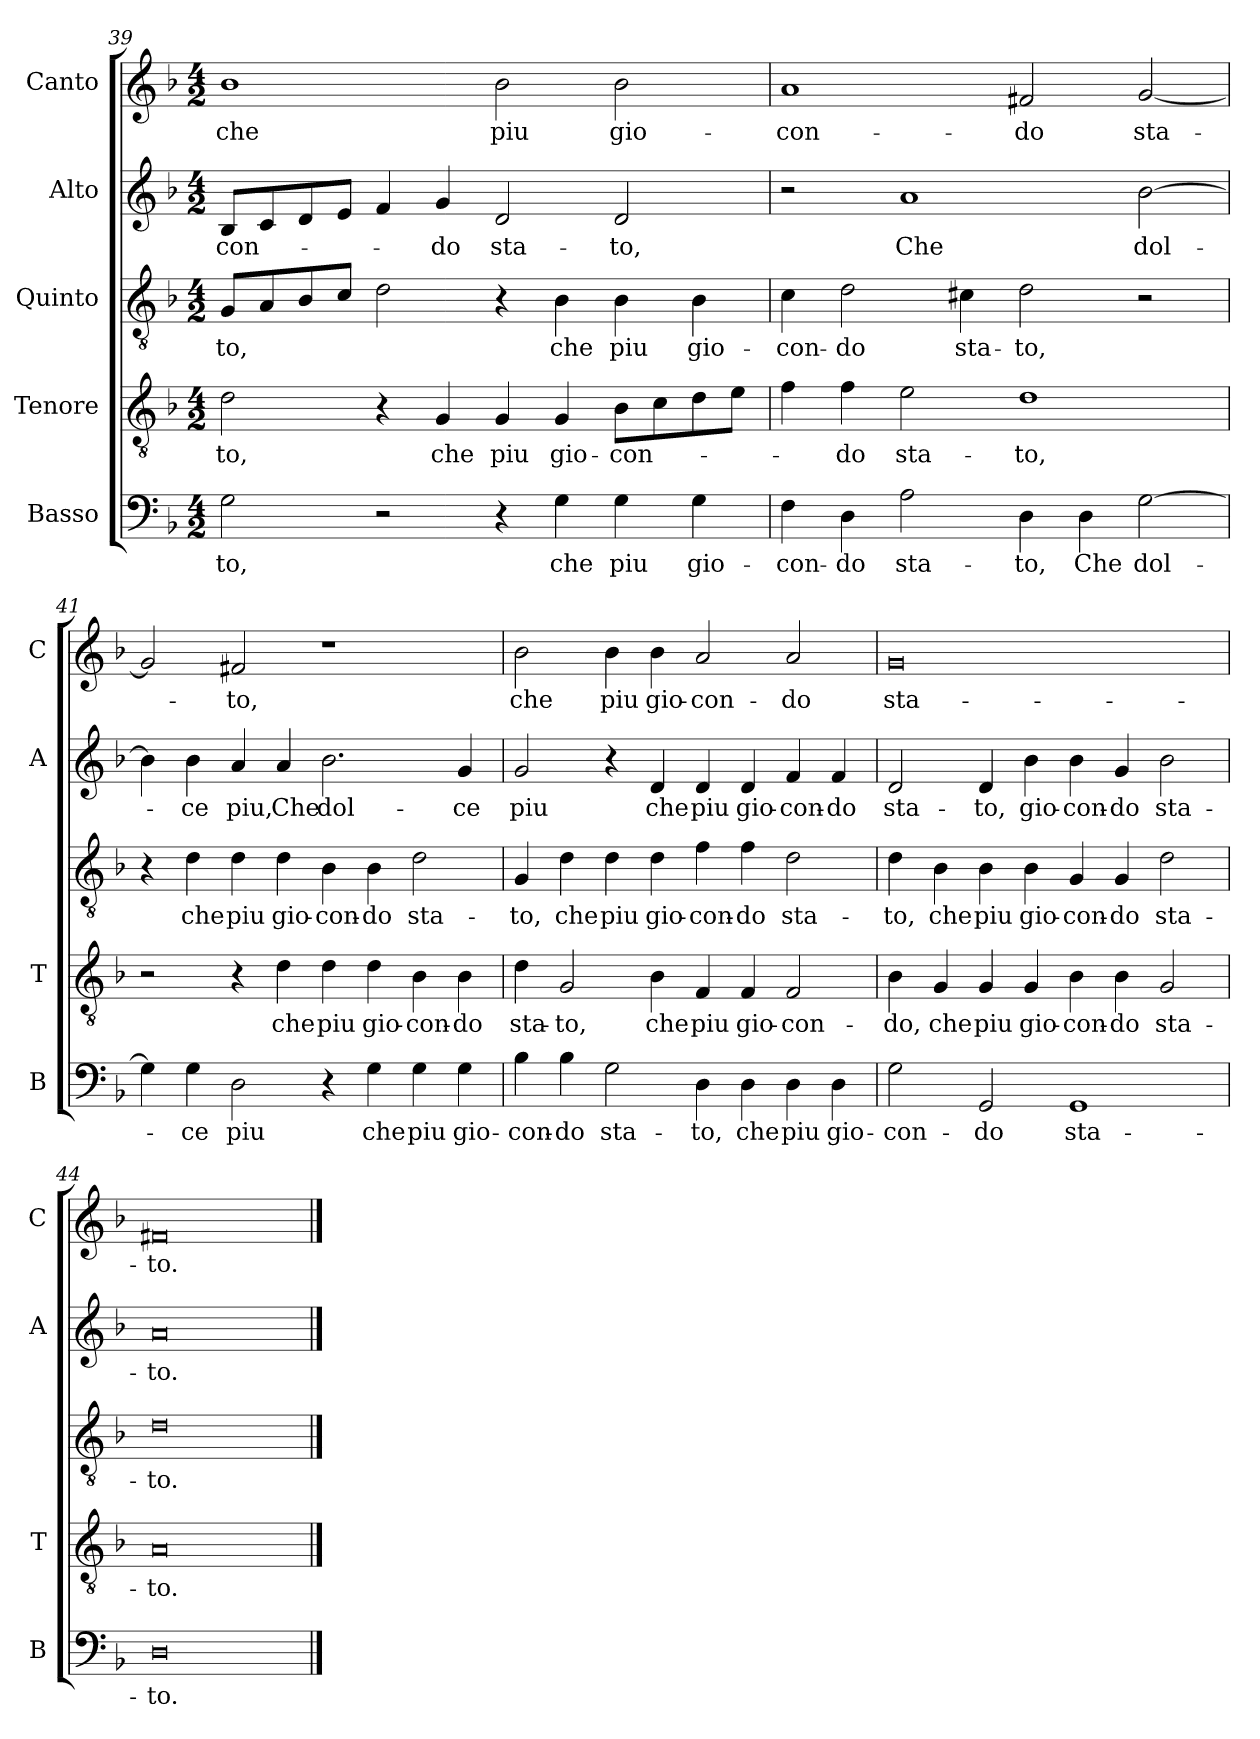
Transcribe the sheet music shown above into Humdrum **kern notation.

**kern	**text	**kern	**text	**kern	**text	**kern	**text	**kern	**text
*part5	*part5	*part4	*part4	*part3	*part3	*part2	*part2	*part1	*part1
*staff5	*staff5	*staff4	*staff4	*staff3	*staff3	*staff2	*staff2	*staff1	*staff1
*I"Basso	*	*I"Tenore	*	*I"Quinto	*	*I"Alto	*	*I"Canto	*
*I'B	*	*I'T	*	*	*	*I'A	*	*I'C	*
*clefF4	*	*clefGv2	*	*clefGv2	*	*clefG2	*	*clefG2	*
*k[b-]	*	*k[b-]	*	*k[b-]	*	*k[b-]	*	*k[b-]	*
*F:	*	*F:	*	*F:	*	*F:	*	*F:	*
*M4/2	*	*M4/2	*	*M4/2	*	*M4/2	*	*M4/2	*
=39	=39	=39	=39	=39	=39	=39	=39	=39	=39
!	!LO:LY:b	!	!LO:LY:b	!	!LO:LY:b	!	!LO:LY:b	!	!LO:LY:b
2G\	-to,	2d\	-to,	8G/L	-to,	8B-/L	-con-	1b-	che
.	.	.	.	8A/	.	8c/	.	.	.
.	.	.	.	8B-/	.	8d/	.	.	.
.	.	.	.	8c/J	.	8e/J	.	.	.
2r	.	4r	.	2d\	.	4f/	.	.	.
!	!	!	!LO:LY:b	!	!	!	!LO:LY:b	!	!
.	.	4G/	che	.	.	4g/	-do	.	.
!	!	!	!LO:LY:b	!	!	!	!LO:LY:b	!	!LO:LY:b
4r	.	4G/	piu	4r	.	2d/	sta-	2b-\	piu
!	!LO:LY:b	!	!LO:LY:b	!	!LO:LY:b	!	!	!	!
4G\	che	4G/	gio-	4B-\	che	.	.	.	.
!	!LO:LY:b	!	!LO:LY:b	!	!LO:LY:b	!	!LO:LY:b	!	!LO:LY:b
4G\	piu	8B-\L	-con-	4B-\	piu	2d/	-to,	2b-\	gio-
.	.	8c\	.	.	.	.	.	.	.
!	!LO:LY:b	!	!	!	!LO:LY:b	!	!	!	!
4G\	gio-	8d\	.	4B-\	gio-	.	.	.	.
.	.	8e\J	.	.	.	.	.	.	.
=40	=40	=40	=40	=40	=40	=40	=40	=40	=40
!	!LO:LY:b	!	!	!	!LO:LY:b	!	!	!	!LO:LY:b
4F\	-con-	4f\	.	4c\	-con-	2r	.	1a	-con-
!	!LO:LY:b	!	!LO:LY:b	!	!LO:LY:b	!	!	!	!
4D\	-do	4f\	-do	2d\	-do	.	.	.	.
!	!LO:LY:b	!	!LO:LY:b	!	!	!	!LO:LY:b	!	!
2A\	sta-	2e\	sta-	.	.	1a	Che	.	.
!	!	!	!	!	!LO:LY:b	!	!	!	!
.	.	.	.	4c#X\	sta-	.	.	.	.
!	!LO:LY:b	!	!LO:LY:b	!	!LO:LY:b	!	!	!	!LO:LY:b
4D\	-to,	1d	-to,	2d\	-to,	.	.	2f#X/	-do
!	!LO:LY:b	!	!	!	!	!	!	!	!
4D\	Che	.	.	.	.	.	.	.	.
!	!LO:LY:b	!	!	!	!	!	!LO:LY:b	!	!LO:LY:b
[2G\	dol-	.	.	2r	.	[2b-\	dol-	[2g/	sta-
!!LO:LB:g=z
=41	=41	=41	=41	=41	=41	=41	=41	=41	=41
4G\]	.	2r	.	4r	.	4b-\]	.	2g/]	.
!	!LO:LY:b	!	!	!	!LO:LY:b	!	!LO:LY:b	!	!
4G\	-ce	.	.	4d\	che	4b-\	-ce	.	.
!	!LO:LY:b	!	!	!	!LO:LY:b	!	!LO:LY:b	!	!LO:LY:b
2D\	piu	4r	.	4d\	piu	4a/	piu,	2f#X/	-to,
!	!	!	!LO:LY:b	!	!LO:LY:b	!	!LO:LY:b	!	!
.	.	4d\	che	4d\	gio-	4a/	Che	.	.
!	!	!	!LO:LY:b	!	!LO:LY:b	!	!LO:LY:b	!	!
4r	.	4d\	piu	4B-\	-con-	2.b-\	dol-	1r	.
!	!LO:LY:b	!	!LO:LY:b	!	!LO:LY:b	!	!	!	!
4G\	che	4d\	gio-	4B-\	-do	.	.	.	.
!	!LO:LY:b	!	!LO:LY:b	!	!LO:LY:b	!	!	!	!
4G\	piu	4B-\	-con-	2d\	sta-	.	.	.	.
!	!LO:LY:b	!	!LO:LY:b	!	!	!	!LO:LY:b	!	!
4G\	gio-	4B-\	-do	.	.	4g/	-ce	.	.
=42	=42	=42	=42	=42	=42	=42	=42	=42	=42
!	!LO:LY:b	!	!LO:LY:b	!	!LO:LY:b	!	!LO:LY:b	!	!LO:LY:b
4B-\	-con-	4d\	sta-	4G/	-to,	2g/	piu	2b-\	che
!	!LO:LY:b	!	!LO:LY:b	!	!LO:LY:b	!	!	!	!
4B-\	-do	2G/	-to,	4d\	che	.	.	.	.
!	!LO:LY:b	!	!	!	!LO:LY:b	!	!	!	!LO:LY:b
2G\	sta-	.	.	4d\	piu	4r	.	4b-\	piu
!	!	!	!LO:LY:b	!	!LO:LY:b	!	!LO:LY:b	!	!LO:LY:b
.	.	4B-\	che	4d\	gio-	4d/	che	4b-\	gio-
!	!LO:LY:b	!	!LO:LY:b	!	!LO:LY:b	!	!LO:LY:b	!	!LO:LY:b
4D\	-to,	4F/	piu	4f\	-con-	4d/	piu	2a/	-con-
!	!LO:LY:b	!	!LO:LY:b	!	!LO:LY:b	!	!LO:LY:b	!	!
4D\	che	4F/	gio-	4f\	-do	4d/	gio-	.	.
!	!LO:LY:b	!	!LO:LY:b	!	!LO:LY:b	!	!LO:LY:b	!	!LO:LY:b
4D\	piu	2F/	-con-	2d\	sta-	4f/	-con-	2a/	-do
!	!LO:LY:b	!	!	!	!	!	!LO:LY:b	!	!
4D\	gio-	.	.	.	.	4f/	-do	.	.
=43	=43	=43	=43	=43	=43	=43	=43	=43	=43
!	!LO:LY:b	!	!LO:LY:b	!	!LO:LY:b	!	!LO:LY:b	!	!LO:LY:b
2G\	-con-	4B-\	-do,	4d\	-to,	2d/	sta-	0g	sta-
!	!	!	!LO:LY:b	!	!LO:LY:b	!	!	!	!
.	.	4G/	che	4B-\	che	.	.	.	.
!	!LO:LY:b	!	!LO:LY:b	!	!LO:LY:b	!	!LO:LY:b	!	!
2GG/	-do	4G/	piu	4B-\	piu	4d/	-to,	.	.
!	!	!	!LO:LY:b	!	!LO:LY:b	!	!LO:LY:b	!	!
.	.	4G/	gio-	4B-\	gio-	4b-\	gio-	.	.
!	!LO:LY:b	!	!LO:LY:b	!	!LO:LY:b	!	!LO:LY:b	!	!
1GG	sta-	4B-\	-con-	4G/	-con-	4b-\	-con-	.	.
!	!	!	!LO:LY:b	!	!LO:LY:b	!	!LO:LY:b	!	!
.	.	4B-\	-do	4G/	-do	4g/	-do	.	.
!	!	!	!LO:LY:b	!	!LO:LY:b	!	!LO:LY:b	!	!
.	.	2G/	sta-	2d\	sta-	2b-\	sta-	.	.
=44	=44	=44	=44	=44	=44	=44	=44	=44	=44
!	!LO:LY:b	!	!LO:LY:b	!	!LO:LY:b	!	!LO:LY:b	!	!LO:LY:b
0D	-to.	0A	-to.	0d	-to.	0a	-to.	0f#X	-to.
==	==	==	==	==	==	==	==	==	==
*-	*-	*-	*-	*-	*-	*-	*-	*-	*-
